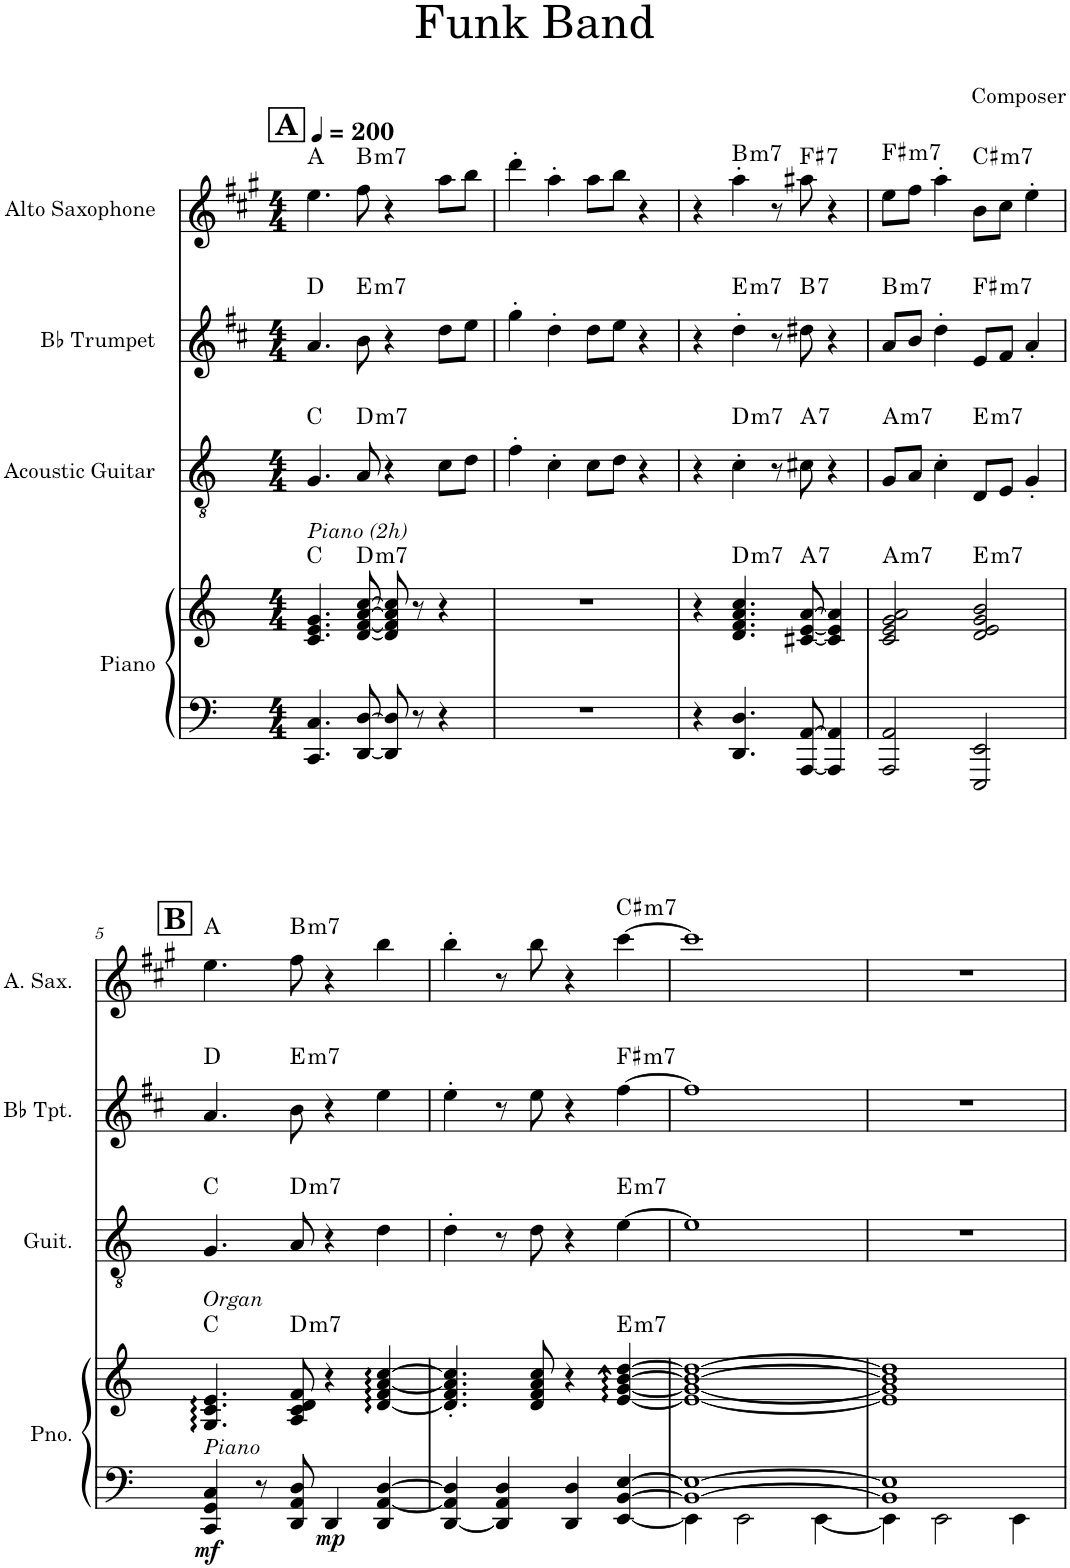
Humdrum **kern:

**kern	**kern	**dynam	**harte	**kern	**harte	**kern	**harte	**kern	**harte
*part4	*part4	*part4	*part4	*part3	*part3	*part2	*part2	*part1	*part1
*staff5	*staff4	*staff4/5	*	*staff3	*	*staff2	*	*staff1	*
*I"Piano	*	*	*	*I"Acoustic Guitar	*	*I"Bb Trumpet	*	*I"Alto Saxophone	*
*I'Pno.	*	*	*	*I'Guit.	*	*I'Bb Tpt.	*	*I'A. Sax.	*
*clefF4	*clefG2	*	*	*clefGv2	*	*clefG2	*	*clefG2	*
*	*	*	*	*	*	*Trd1c2	*	*Trd5c9	*
*k[]	*k[]	*	*	*k[]	*	*k[f#c#]	*	*k[f#c#g#]	*
*M4/4	*M4/4	*	*	*M4/4	*	*M4/4	*	*M4/4	*
*MM200	*MM200	*	*	*MM200	*	*MM200	*	*MM200	*
!!LO:REH:place=s1:a:B:cj:fs=14:t=A
=1	=1	=1	=1	=1	=1	=1	=1	=1	=1
!	!LO:TX:a:i:t=Piano (2h)	!	!	!	!	!	!	!	!
4.CC/ 4.C/	4.c/ 4.e/ 4.g/	.	C:maj	4.G/	C:maj	4.a/	D:maj	4.ee\	A:maj
!	!	!	!LO:H:kt=m7	!	!LO:H:kt=m7	!	!LO:H:kt=m7	!	!LO:H:kt=m7
[8DD/ [8D/	[8d/ [8f/ [8a/ [8cc/	.	D:min7	8A/	D:min7	8b\	E:min7	8ff#\	B:min7
8DD/] 8D/]	8d/] 8f/] 8a/] 8cc/]	.	.	4r	.	4r	.	4r	.
8r	8r	.	.	.	.	.	.	.	.
4r	4r	.	.	8c\L	.	8dd\L	.	8aa\L	.
.	.	.	.	8d\J	.	8ee\J	.	8bb\J	.
=2	=2	=2	=2	=2	=2	=2	=2	=2	=2
1r	1r	.	.	4f'\	.	4gg'\	.	4ddd'\	.
.	.	.	.	4c'\	.	4dd'\	.	4aa'\	.
.	.	.	.	8c\L	.	8dd\L	.	8aa\L	.
.	.	.	.	8d\J	.	8ee\J	.	8bb\J	.
.	.	.	.	4r	.	4r	.	4r	.
=3	=3	=3	=3	=3	=3	=3	=3	=3	=3
4r	4r	.	.	4r	.	4r	.	4r	.
!	!	!	!LO:H:kt=m7	!	!LO:H:kt=m7	!	!LO:H:kt=m7	!	!LO:H:kt=m7
4.DD/ 4.D/	4.d/ 4.f/ 4.a/ 4.cc/	.	D:min7	4c'\	D:min7	4dd'\	E:min7	4aa'\	B:min7
.	.	.	.	8r	.	8r	.	8r	.
!	!	!	!LO:H:kt=7	!	!LO:H:kt=7	!	!LO:H:kt=7	!	!LO:H:kt=7
[8AAA/ [8AA/	[8c#X/ [8e/ [8a/	.	A:7	8c#X\	A:7	8dd#X\	B:7	8aa#X\	F#:7
4AAA/] 4AA/]	4c#/] 4e/] 4a/]	.	.	4r	.	4r	.	4r	.
=4	=4	=4	=4	=4	=4	=4	=4	=4	=4
!	!	!	!LO:H:kt=m7	!	!LO:H:kt=m7	!	!LO:H:kt=m7	!	!LO:H:kt=m7
2AAA/ 2AA/	2c/ 2e/ 2g/ 2a/	.	A:min7	8G/L	A:min7	8a/L	B:min7	8ee\L	F#:min7
.	.	.	.	8A/J	.	8b/J	.	8ff#\J	.
.	.	.	.	4c'\	.	4dd'\	.	4aa'\	.
!	!	!	!LO:H:kt=m7	!	!LO:H:kt=m7	!	!LO:H:kt=m7	!	!LO:H:kt=m7
2EEE/ 2EE/	2d/ 2e/ 2g/ 2b/	.	E:min7	8D/L	E:min7	8e/L	F#:min7	8b\L	C#:min7
.	.	.	.	8E/J	.	8f#/J	.	8cc#\J	.
.	.	.	.	4G'/	.	4a'/	.	4ee'\	.
!!LO:LB:g=z
!!LO:REH:place=s1:a:B:cj:fs=14:t=B
=5	=5	=5	=5	=5	=5	=5	=5	=5	=5
!	!LO:TX:a:i:t=Organ	!	!	!	!	!	!	!	!
!LO:TX:a:i:t=Piano	!	!	!	!	!	!	!	!	!
!	!	!LO:DY:b=2	!	!	!	!	!	!	!
4CC/ 4GG/ 4C/	4.G/ 4.c/ 4.e/	mf	C:maj	4.G/	C:maj	4.a/	D:maj	4.ee\	A:maj
8r	.	.	.	.	.	.	.	.	.
!	!	!	!LO:H:kt=m7	!	!LO:H:kt=m7	!	!LO:H:kt=m7	!	!LO:H:kt=m7
8DD/ 8AA/ 8D/	8A/ 8c/ 8d/ 8f/	.	D:min7	8A/	D:min7	8b\	E:min7	8ff#\	B:min7
!	!	!LO:DY:b=2	!	!	!	!	!	!	!
4DD/	4r	mp	.	4r	.	4r	.	4r	.
4DD/ [4AA/ [4D/	[4d/ 4f/ [4a/ [4cc/	.	.	4d\	.	4ee\	.	4bb\	.
=6	=6	=6	=6	=6	=6	=6	=6	=6	=6
[4DD/ 4AA/] 4D/]	4.d/]' 4.f/' 4.a/]' 4.cc/]'	.	.	4d'\	.	4ee'\	.	4bb'\	.
4DD/] 4AA/ 4D/	.	.	.	8r	.	8r	.	8r	.
.	8d/ 8f/ 8a/ 8cc/	.	.	8d\	.	8ee\	.	8bb\	.
4DD/ 4D/	4r	.	.	4r	.	4r	.	4r	.
!	!	!	!LO:H:kt=m7	!	!LO:H:kt=m7	!	!LO:H:kt=m7	!	!LO:H:kt=m7
[<4EE/ [4BB/ [4E/	[4e/ [4g/ [4b/ [4dd/	.	E:min7	[4e\	E:min7	[4ff#\	F#:min7	[4ccc#\	C#:min7
=7	=7	=7	=7	=7	=7	=7	=7	=7	=7
*^	*	*	*	*	*	*	*	*	*
1BB_ 1E_	4EE\]	1e_ 1g_ 1b_ 1dd_	.	.	1e]	.	1ff#]	.	1ccc#]	.
.	2EE\	.	.	.	.	.	.	.	.	.
.	[4EE\	.	.	.	.	.	.	.	.	.
=8	=8	=8	=8	=8	=8	=8	=8	=8	=8	=8
1BB] 1E]	4EE\]	1e] 1g] 1b] 1dd]	.	.	1r	.	1r	.	1r	.
.	2EE\	.	.	.	.	.	.	.	.	.
.	4EE\	.	.	.	.	.	.	.	.	.
*v	*v	*	*	*	*	*	*	*	*	*
=	=	=	=	=	=	=	=	=	=
*-	*-	*-	*-	*-	*-	*-	*-	*-	*-
